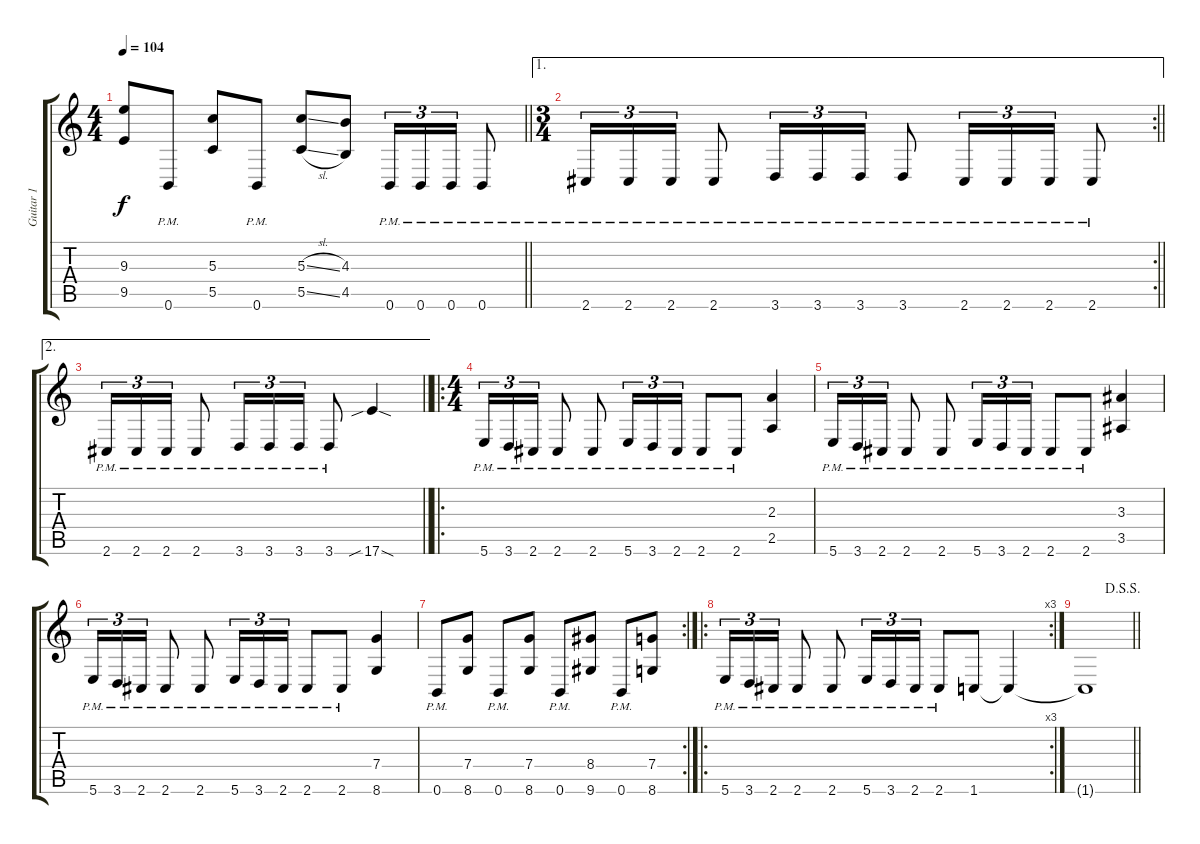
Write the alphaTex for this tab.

\track ("Guitar 1" "Guitar 1") {mute instrument distortionguitar}
\staff {score tabs}
\tuning (E4 C4 G3 C3 G2 B1) {hide}
\ts (4 4)
\tempo 104
\clef g2
\barLineRight lightlight
\ks c
(9.3 9.5).8{dy f} 0.6{pm}.8 (5.3 5.5).8 0.6{pm}.8 (5.3{sl} 5.5{sl}).8 (4.3 4.5).8 0.6{pm}.16{tu (3 2)} 0.6{pm}.16{tu (3 2)} 0.6{pm}.16{tu (3 2)} 0.6{pm}.8 |
\ae 1
\rc 2
\ts (3 4)
\barLineRight lightlight
2.6{pm}.16{tu (3 2)} 2.6{pm}.16{tu (3 2)} 2.6{pm}.16{tu (3 2)} 2.6{pm}.8 3.6{pm}.16{tu (3 2)} 3.6{pm}.16{tu (3 2)} 3.6{pm}.16{tu (3 2)} 3.6{pm}.8 2.6{pm}.16{tu (3 2)} 2.6{pm}.16{tu (3 2)} 2.6{pm}.16{tu (3 2)} 2.6{pm}.8 |
\ae 2
\barLineRight lightlight
2.6{pm}.16{tu (3 2)} 2.6{pm}.16{tu (3 2)} 2.6{pm}.16{tu (3 2)} 2.6{pm}.8 3.6{pm}.16{tu (3 2)} 3.6{pm}.16{tu (3 2)} 3.6{pm}.16{tu (3 2)} 3.6{pm}.8 17.6{sib sod}.4 |
\ro
\ts (4 4)
5.6{pm}.16{tu (3 2)} 3.6{pm}.16{tu (3 2)} 2.6{pm}.16{tu (3 2)} 2.6{pm}.8 2.6{pm}.8 5.6{pm}.16{tu (3 2)} 3.6{pm}.16{tu (3 2)} 2.6{pm}.16{tu (3 2)} 2.6{pm}.8 2.6{pm}.8 (2.3 2.5).4 |
5.6{pm}.16{tu (3 2)} 3.6{pm}.16{tu (3 2)} 2.6{pm}.16{tu (3 2)} 2.6{pm}.8 2.6{pm}.8 5.6{pm}.16{tu (3 2)} 3.6{pm}.16{tu (3 2)} 2.6{pm}.16{tu (3 2)} 2.6{pm}.8 2.6{pm}.8 (3.3 3.5).4 |
5.6{pm}.16{tu (3 2)} 3.6{pm}.16{tu (3 2)} 2.6{pm}.16{tu (3 2)} 2.6{pm}.8 2.6{pm}.8 5.6{pm}.16{tu (3 2)} 3.6{pm}.16{tu (3 2)} 2.6{pm}.16{tu (3 2)} 2.6{pm}.8 2.6{pm}.8 (7.4 8.6).4 |
\rc 2
0.6{pm}.8 (7.4 8.6).8 0.6{pm}.8 (7.4 8.6).8 0.6{pm}.8 (8.4 9.6).8 0.6{pm}.8 (7.4 8.6).8 |
\ro
\rc 3
5.6{pm}.16{tu (3 2)} 3.6{pm}.16{tu (3 2)} 2.6{pm}.16{tu (3 2)} 2.6{pm}.8 2.6{pm}.8 5.6{pm}.16{tu (3 2)} 3.6{pm}.16{tu (3 2)} 2.6{pm}.16{tu (3 2)} 2.6{pm}.8 1.6.8 1.6{t}.4 |
\jump dalsegnosegno
\barLineRight lightlight
1.6{t}.1
